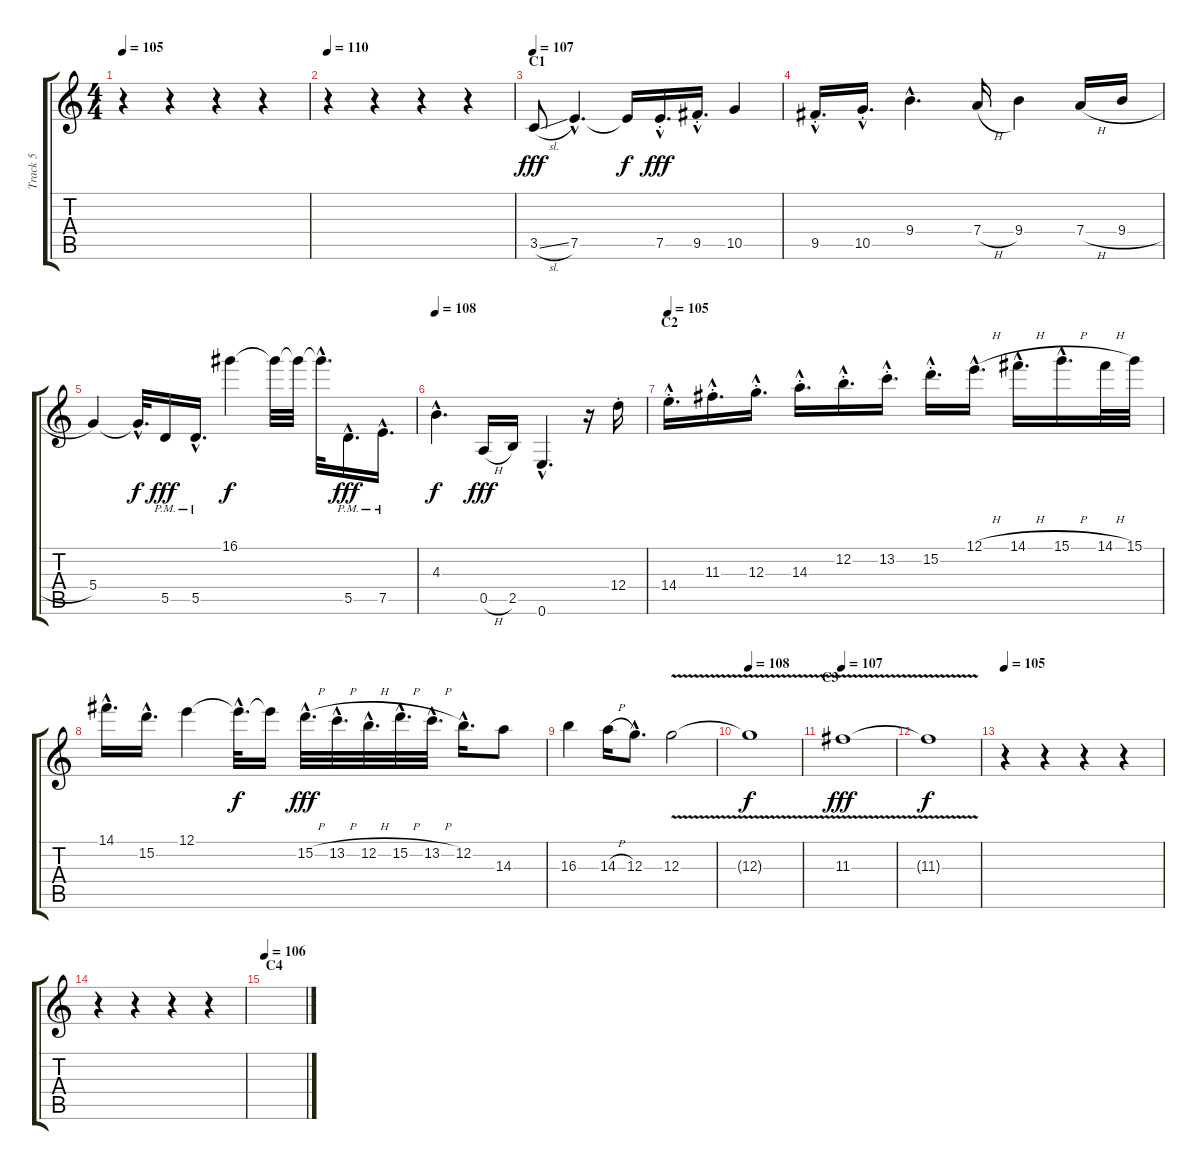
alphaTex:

\track ("Track 5" "Track 5") {instrument distortionguitar}
\staff {score tabs}
\tuning (E4 B3 G3 D3 A2 E2) {hide}
\ts (4 4)
\tempo 105
\clef g2
\ks c
r.4{dy fff} r.4 r.4 r.4 |
\tempo 110
r.4 r.4 r.4 r.4 |
\section ("" "C1")
\tempo 107
3.5{sl}.8 7.5{hac}.4{d} 7.5{t}.16{dy f} 7.5{hac st}.16{d dy fff} 9.5{hac st}.16{d} 10.5.4 |
9.5{hac st}.16{d} 10.5{hac st}.16{d} 9.4{hac}.4{d} 7.4{h}.16 9.4.4 7.4{h}.16 9.4{h}.16 |
5.4.4 5.4{hac t}.32{d dy f} 5.5{pm}.16{dy fff} 5.5{hac pm}.16{d} 16.1.4{dy f} 16.1{t}.32 16.1{t}.32 16.1{hac t}.32{d} 5.5{hac pm}.16{d dy fff} 7.5{hac pm}.16{d} |
\tempo 108
4.3{hac}.4{d dy f} 0.5{h}.16{dy fff} 2.5.16 0.6{hac}.4{d} r.16 12.4{st}.16 |
\section ("" "C2")
\tempo 105
14.4{hac st}.16{d} 11.3{hac st}.16{d} 12.3{hac st}.16{d} 14.3{hac st}.16{d} 12.2{hac st}.16{d} 13.2{hac st}.16{d} 15.2{hac st}.16{d} 12.1{h hac}.16{d} 14.1{h hac}.16{d} 15.1{h hac}.16{d} 14.1{h}.32 15.1.32 |
14.1{hac}.16{d} 15.2{hac}.16{d} 12.1.4 12.1{hac t}.32{d dy f} 12.1{t}.16 15.2{h hac}.32{d dy fff} 13.2{h hac}.32{d} 12.2{h hac}.32{d} 15.2{h hac}.32{d} 13.2{h hac}.32{d} 12.2{hac}.16{d} 14.3.8 |
16.3.4 14.3{h}.16 12.3{hac}.8{d} 12.3{v}.2 |
\tempo 108
12.3{t}.1{dy f} |
\section ("" "C3")
\tempo 107
11.3{v}.1{dy fff} |
11.3{t}.1{dy f} |
\tempo 105
r.4 r.4 r.4 r.4 |
r.4 r.4 r.4 r.4 |
\section ("" "C4")
\tempo 106
